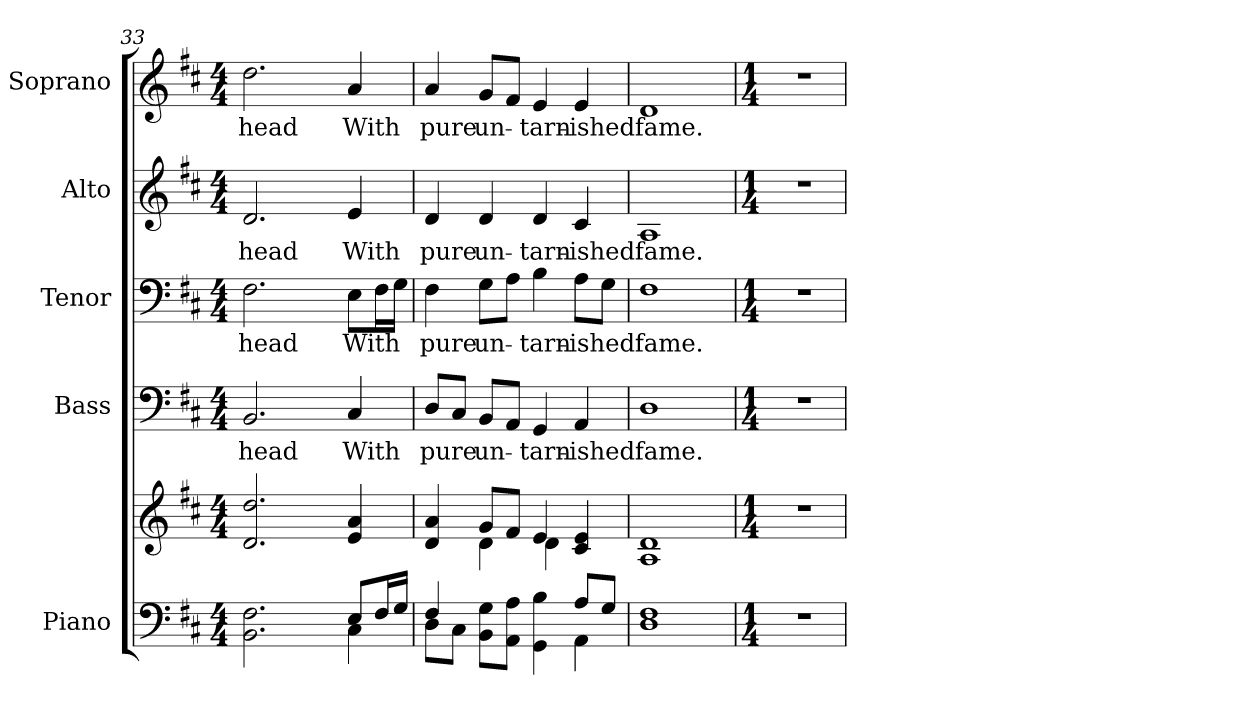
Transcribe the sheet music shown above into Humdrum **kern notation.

**kern	**kern	**kern	**text	**kern	**text	**kern	**text	**kern	**text
*part5	*part5	*part4	*part4	*part3	*part3	*part2	*part2	*part1	*part1
*staff6	*staff5	*staff4	*staff4	*staff3	*staff3	*staff2	*staff2	*staff1	*staff1
*I"Piano	*	*I"Bass	*	*I"Tenor	*	*I"Alto	*	*I"Soprano	*
*I'Pno.	*	*I'B.	*	*I'T.	*	*I'A.	*	*I'S.	*
!!LO:PB:g=z
*clefF4	*clefG2	*clefF4	*	*clefF4	*	*clefG2	*	*clefG2	*
*k[f#c#]	*k[f#c#]	*k[f#c#]	*	*k[f#c#]	*	*k[f#c#]	*	*k[f#c#]	*
*D:	*D:	*D:	*	*D:	*	*D:	*	*D:	*
*M4/4	*M4/4	*M4/4	*	*M4/4	*	*M4/4	*	*M4/4	*
=33	=33	=33	=33	=33	=33	=33	=33	=33	=33
*^	*	*	*	*	*	*	*	*	*
!	!	!	!	!LO:LY:b:color=#000000	!	!	!	!	!	!
!	!	!	!	!	!	!LO:LY:b:color=#000000	!	!	!	!
!	!	!	!	!	!	!	!	!LO:LY:b:color=#000000	!	!
!	!	!	!	!	!	!	!	!	!	!LO:LY:b:color=#000000
2.BBi\ 2.F#i	2ryy	2.di/ 2.ddi	2.BBi/	head	2.F#i\	head	2.di/	head	2.ddi\	head
.	4ryy	.	.	.	.	.	.	.	.	.
!	!	!	!	!LO:LY:b:color=#000000	!	!	!	!	!	!
!	!	!	!	!	!	!LO:LY:b:color=#000000	!	!	!	!
!	!	!	!	!	!	!	!	!LO:LY:b:color=#000000	!	!
!	!	!	!	!	!	!	!	!	!	!LO:LY:b:color=#000000
8Ei/L	4C#i\	4ei/ 4ai	4C#i/	With	8Ei\L	With	4ei/	With	4ai/	With
16F#i/L	.	.	.	.	16F#i\L	.	.	.	.	.
16Gi/JJ	.	.	.	.	16Gi\JJ	.	.	.	.	.
=34	=34	=34	=34	=34	=34	=34	=34	=34	=34	=34
*	*	*^	*	*	*	*	*	*	*	*
!	!	!	!	!	!LO:LY:b:color=#000000	!	!	!	!	!	!
!	!	!	!	!	!	!	!LO:LY:b:color=#000000	!	!	!	!
!	!	!	!	!	!	!	!	!	!LO:LY:b:color=#000000	!	!
!	!	!	!	!	!	!	!	!	!	!	!LO:LY:b:color=#000000
4F#i/	8Di\L	4di/ 4ai	4ryy	8Di/L	pure	4F#i\	pure	4di/	pure	4ai/	pure
.	8C#i\J	.	.	8C#i/J	.	.	.	.	.	.	.
!	!	!	!	!	!LO:LY:b:color=#000000	!	!	!	!	!	!
!	!	!	!	!	!	!	!LO:LY:b:color=#000000	!	!	!	!
!	!	!	!	!	!	!	!	!	!LO:LY:b:color=#000000	!	!
!	!	!	!	!	!	!	!	!	!	!	!LO:LY:b:color=#000000
8BBi\ 8GiL	4ryy	8gi/L	4di\	8BBi/L	un-	8Gi\L	un-	4di/	un-	8gi/L	un-
8AAi\ 8AiJ	.	8f#i/J	.	8AAi/J	.	8Ai\J	.	.	.	8f#i/J	.
!	!	!	!	!	!LO:LY:b:color=#000000	!	!	!	!	!	!
!	!	!	!	!	!	!	!LO:LY:b:color=#000000	!	!	!	!
!	!	!	!	!	!	!	!	!	!LO:LY:b:color=#000000	!	!
!	!	!	!	!	!	!	!	!	!	!	!LO:LY:b:color=#000000
4GGi\ 4Bi	4ryy	4ei/	4di\	4GGi/	-tarn-	4Bi\	-tarn-	4di/	-tarn-	4ei/	-tarn-
!	!	!	!	!	!LO:LY:b:color=#000000	!	!	!	!	!	!
!	!	!	!	!	!	!	!LO:LY:b:color=#000000	!	!	!	!
!	!	!	!	!	!	!	!	!	!LO:LY:b:color=#000000	!	!
!	!	!	!	!	!	!	!	!	!	!	!LO:LY:b:color=#000000
8Ai/L	4AAi\	4c#i/ 4ei	4ryy	4AAi/	-ished	8Ai\L	-ished	4c#i/	-ished	4ei/	-ished
8Gi/J	.	.	.	.	.	8Gi\J	.	.	.	.	.
*v	*v	*	*	*	*	*	*	*	*	*	*
*	*v	*v	*	*	*	*	*	*	*	*
!!LO:PB:g=z
=35	=35	=35	=35	=35	=35	=35	=35	=35	=35
!	!	!	!LO:LY:b:color=#000000	!	!	!	!	!	!
!	!	!	!	!	!LO:LY:b:color=#000000	!	!	!	!
!	!	!	!	!	!	!	!LO:LY:b:color=#000000	!	!
!	!	!	!	!	!	!	!	!	!LO:LY:b:color=#000000
1Di 1F#i	1Ai 1di	1Di	fame.	1F#i	fame.	1Ai	fame.	1di	fame.
=36	=36	=36	=36	=36	=36	=36	=36	=36	=36
*M1/4	*M1/4	*M1/4	*	*M1/4	*	*M1/4	*	*M1/4	*
!LO:N:vis=1	!LO:N:vis=1	!LO:N:vis=1	!	!LO:N:vis=1	!	!LO:N:vis=1	!	!LO:N:vis=1	!
4r	4r	4r	.	4r	.	4r	.	4r	.
=	=	=	=	=	=	=	=	=	=
*-	*-	*-	*-	*-	*-	*-	*-	*-	*-
